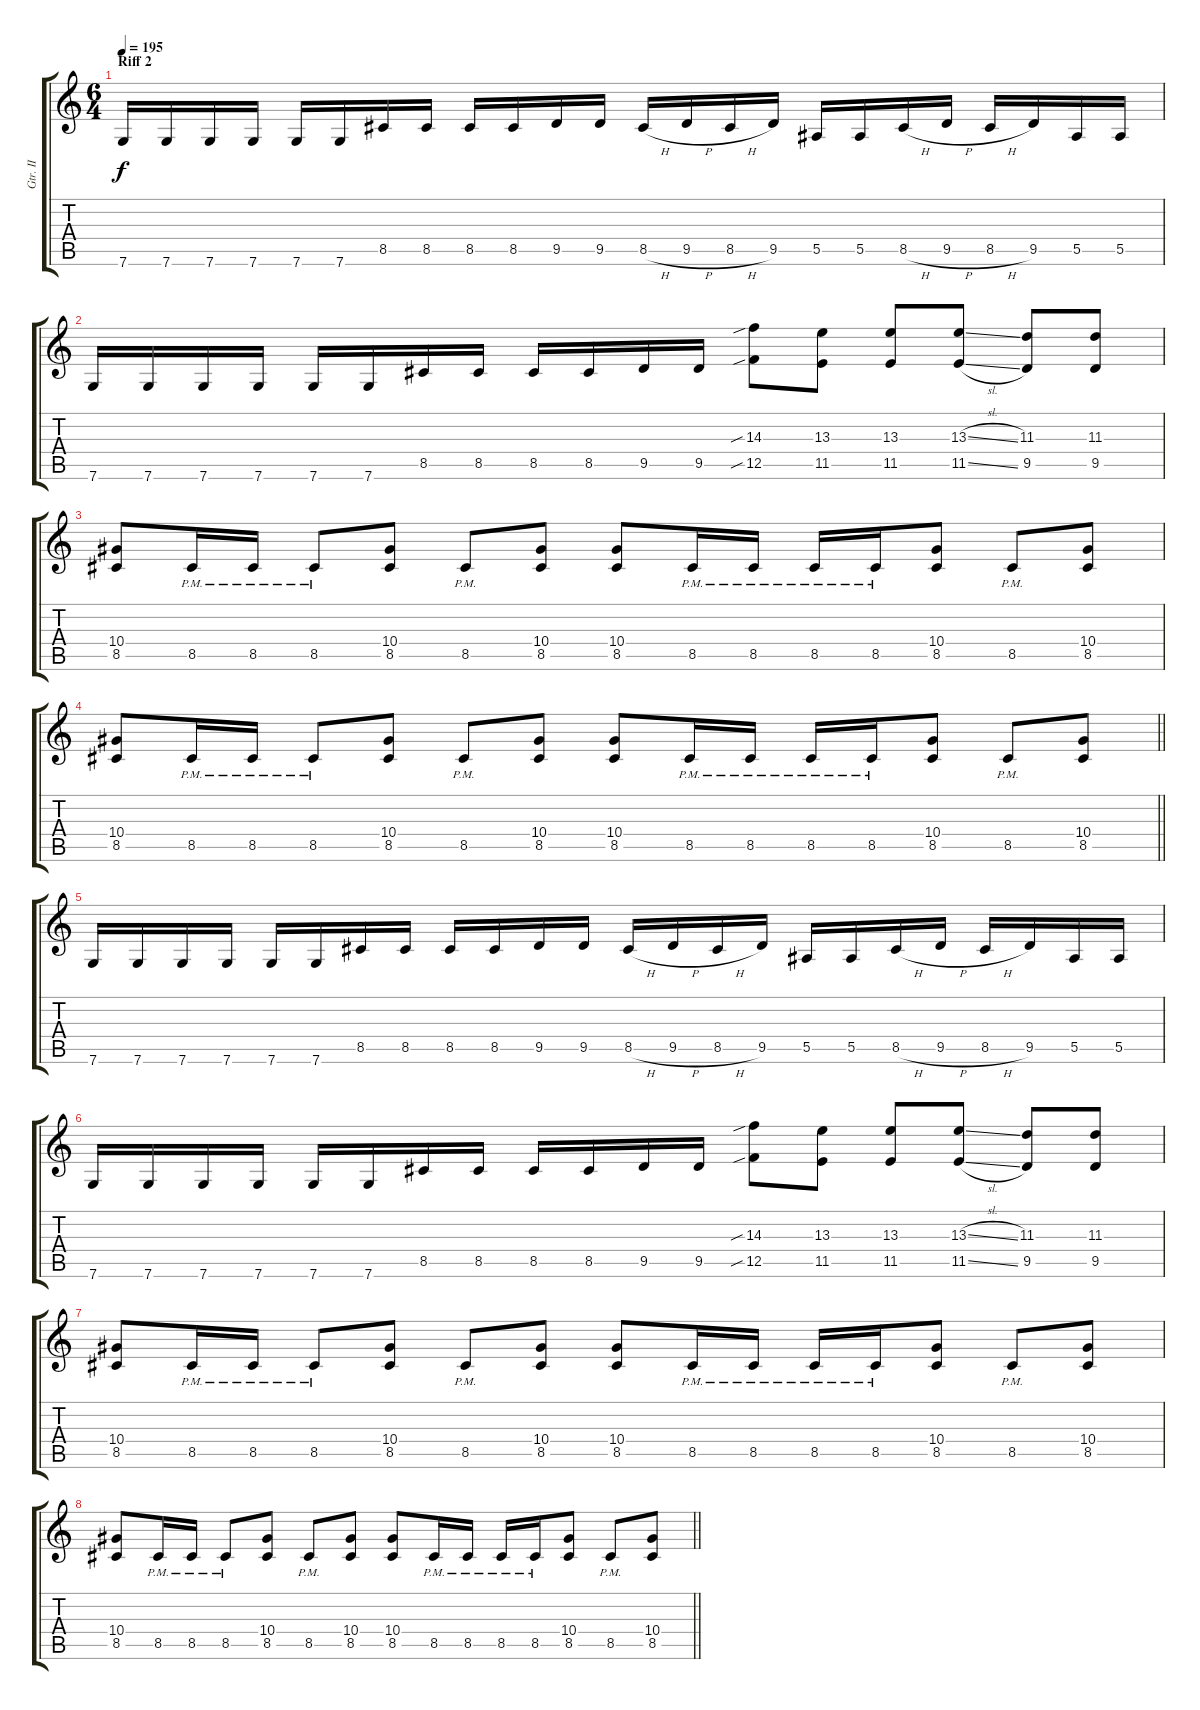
\track ("Gtr. II" "Gtr. II") {instrument distortionguitar}
\staff {score tabs}
\tuning (C4 G3 Eb3 Bb2 F2 C2) {hide}
\ts (6 4)
\section ("" "Riff 2")
\tempo 195
\clef g2
\ks c
7.6.16{dy f} 7.6.16 7.6.16 7.6.16 7.6.16 7.6.16 8.5.16 8.5.16 8.5.16 8.5.16 9.5.16 9.5.16 8.5{h}.16 9.5{h}.16 8.5{h}.16 9.5.16 5.5.16 5.5.16 8.5{h}.16 9.5{h}.16 8.5{h}.16 9.5.16 5.5.16 5.5.16 |
7.6.16 7.6.16 7.6.16 7.6.16 7.6.16 7.6.16 8.5.16 8.5.16 8.5.16 8.5.16 9.5.16 9.5.16 (14.3{sib} 12.5{sib}).8 (13.3 11.5).8 (13.3 11.5).8 (13.3{sl} 11.5{sl}).8 (11.3 9.5).8 (11.3 9.5).8 |
(10.4 8.5).8 8.5{pm}.16 8.5{pm}.16 8.5{pm}.8 (10.4 8.5).8 8.5{pm}.8 (10.4 8.5).8 (10.4 8.5).8 8.5{pm}.16 8.5{pm}.16 8.5{pm}.16 8.5{pm}.16 (10.4 8.5).8 8.5{pm}.8 (10.4 8.5).8 |
\barLineRight lightlight
(10.4 8.5).8 8.5{pm}.16 8.5{pm}.16 8.5{pm}.8 (10.4 8.5).8 8.5{pm}.8 (10.4 8.5).8 (10.4 8.5).8 8.5{pm}.16 8.5{pm}.16 8.5{pm}.16 8.5{pm}.16 (10.4 8.5).8 8.5{pm}.8 (10.4 8.5).8 |
7.6.16 7.6.16 7.6.16 7.6.16 7.6.16 7.6.16 8.5.16 8.5.16 8.5.16 8.5.16 9.5.16 9.5.16 8.5{h}.16 9.5{h}.16 8.5{h}.16 9.5.16 5.5.16 5.5.16 8.5{h}.16 9.5{h}.16 8.5{h}.16 9.5.16 5.5.16 5.5.16 |
7.6.16 7.6.16 7.6.16 7.6.16 7.6.16 7.6.16 8.5.16 8.5.16 8.5.16 8.5.16 9.5.16 9.5.16 (14.3{sib} 12.5{sib}).8 (13.3 11.5).8 (13.3 11.5).8 (13.3{sl} 11.5{sl}).8 (11.3 9.5).8 (11.3 9.5).8 |
(10.4 8.5).8 8.5{pm}.16 8.5{pm}.16 8.5{pm}.8 (10.4 8.5).8 8.5{pm}.8 (10.4 8.5).8 (10.4 8.5).8 8.5{pm}.16 8.5{pm}.16 8.5{pm}.16 8.5{pm}.16 (10.4 8.5).8 8.5{pm}.8 (10.4 8.5).8 |
\barLineRight lightlight
(10.4 8.5).8 8.5{pm}.16 8.5{pm}.16 8.5{pm}.8 (10.4 8.5).8 8.5{pm}.8 (10.4 8.5).8 (10.4 8.5).8 8.5{pm}.16 8.5{pm}.16 8.5{pm}.16 8.5{pm}.16 (10.4 8.5).8 8.5{pm}.8 (10.4 8.5).8
